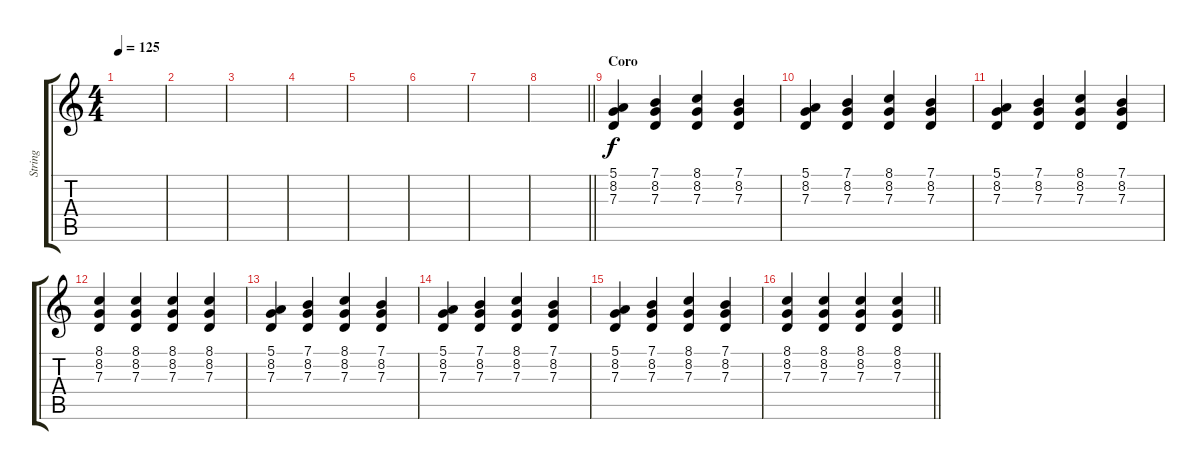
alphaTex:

\track ("String" "String") {instrument stringensemble1}
\staff {score tabs}
\tuning (E4 B3 G3 D3 A2 E2) {hide}
\ts (4 4)
\tempo 125
\clef g2
\ks c
|
|
|
|
|
|
|
\barLineRight lightlight
|
\section ("" "Coro")
(5.1 8.2 7.3).4{volume 8} (7.1 8.2 7.3).4 (8.1 8.2 7.3).4 (7.1 8.2 7.3).4 |
(5.1 8.2 7.3).4 (7.1 8.2 7.3).4 (8.1 8.2 7.3).4 (7.1 8.2 7.3).4 |
(5.1 8.2 7.3).4 (7.1 8.2 7.3).4 (8.1 8.2 7.3).4 (7.1 8.2 7.3).4 |
(8.1 8.2 7.3).4 (8.1 8.2 7.3).4 (8.1 8.2 7.3).4 (8.1 8.2 7.3).4 |
(5.1 8.2 7.3).4 (7.1 8.2 7.3).4 (8.1 8.2 7.3).4 (7.1 8.2 7.3).4 |
(5.1 8.2 7.3).4 (7.1 8.2 7.3).4 (8.1 8.2 7.3).4 (7.1 8.2 7.3).4 |
(5.1 8.2 7.3).4 (7.1 8.2 7.3).4 (8.1 8.2 7.3).4 (7.1 8.2 7.3).4 |
\barLineRight lightlight
(8.1 8.2 7.3).4 (8.1 8.2 7.3).4 (8.1 8.2 7.3).4 (8.1 8.2 7.3).4
